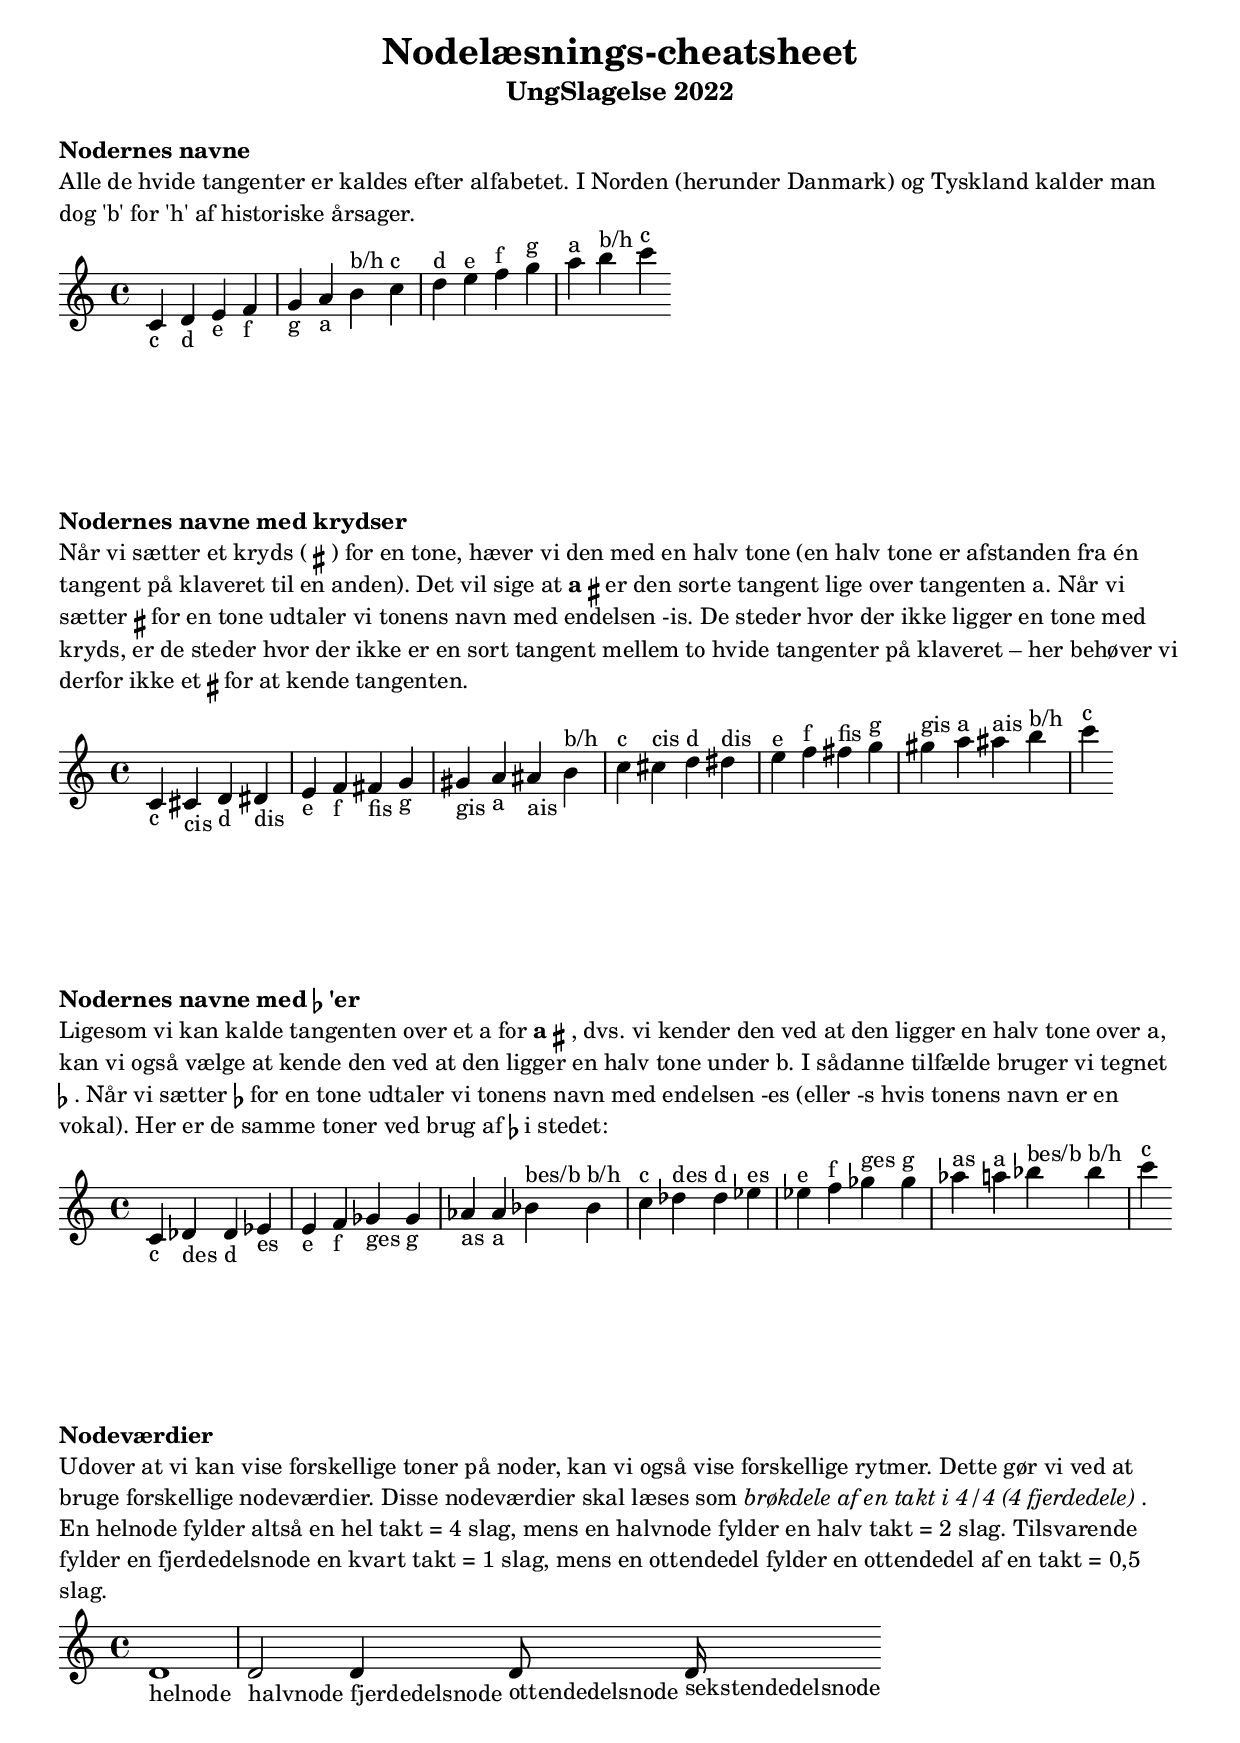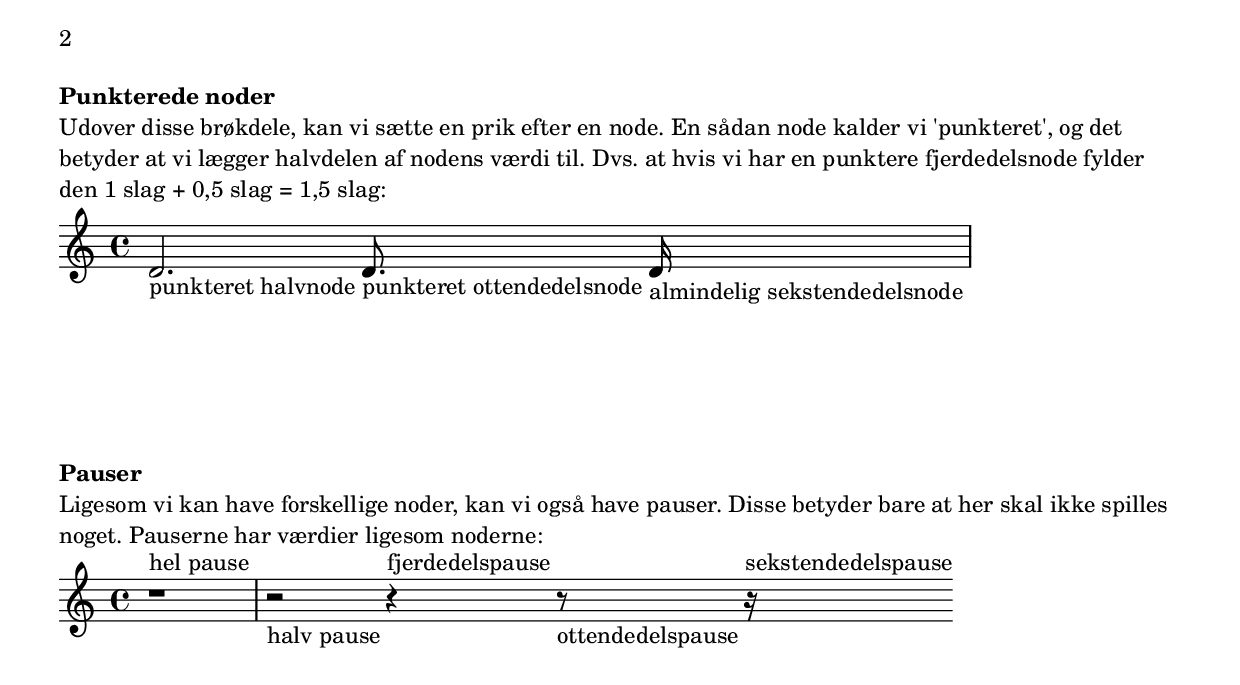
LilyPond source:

\version "2.22.2"

\header {
title = "Nodelæsnings-cheatsheet"
subtitle = "UngSlagelse 2022"
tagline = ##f
}

\layout {
indent = #0
}

% Nodernes navne
\markup {
  \column {
    \vspace #1
    \line { \bold { Nodernes navne } }
    \wordwrap {
      Alle de hvide tangenter er kaldes efter alfabetet. I Norden (herunder
      Danmark) og Tyskland kalder man dog 'b' for 'h' af historiske årsager.
    }
  }
}
\relative c' {
  \textLengthOn
  c4_"c" d_"d" e_"e" f_"f" g_"g"
  a_"a" b^"b/h" c^"c" d^"d" e^"e" f^"f" g^"g"
  a^"a" b^"b/h" c^"c"
}

% Nodernes navne med krydser
\markup {
  \column {
    \line { \bold { Nodernes navne med krydser } }
  \line {
    \wordwrap {
      Når vi sætter et kryds (\sharp) for en tone, hæver vi den med en halv tone (en halv tone
      er afstanden fra én tangent på klaveret til en anden). Det vil sige at \bold{a}\sharp er den sorte
      tangent lige over tangenten a.
      Når vi sætter \sharp for en tone udtaler vi tonens navn med endelsen -is.
      De steder hvor der ikke ligger en tone med kryds, er de steder hvor der ikke er en sort tangent mellem
      to hvide tangenter på klaveret – her behøver vi derfor ikke et \sharp for at kende tangenten.
    }
  }
  }
}
\relative c' {
  \textLengthOn
  c4_"c" cis_"cis" d_"d" dis_"dis" e_"e" f_"f" fis_"fis" g_"g" gis_"gis"
  a_"a" ais_"ais" b^"b/h"
  c^"c" cis^"cis" d^"d" dis^"dis" e^"e" f^"f" fis^"fis" g^"g" gis^"gis"
  a^"a" ais^"ais" b^"b/h" c^"c"
}

% Nodernes navne med b'er
\markup {
  \column {
    \line { \bold { Nodernes navne med \flat'er } }
  \line {
    \wordwrap {
      Ligesom vi kan kalde tangenten over et a for \bold{a}\sharp, dvs. vi kender den
      ved at den ligger en halv tone over a, kan vi også vælge at kende den ved at den
      ligger en halv tone under b. I sådanne tilfælde bruger vi tegnet \flat.
      Når vi sætter \flat for en tone udtaler vi tonens navn med endelsen -es (eller -s hvis tonens navn er en vokal).
      Her er de samme toner ved brug af \flat i stedet:
    }
  }
  }
}
\relative c' {
  \textLengthOn
  c4_"c" des_"des" des_"d" es_"es" e_"e" f_"f" ges_"ges" ges_"g"
  as_"as" as_"a" bes^"bes/b" bes^"b/h" c^"c"
   des^"des" des^"d" es^"es" es^"e" f^"f" ges^"ges" ges^"g"
  as^"as" a^"a" bes^"bes/b" bes^"b/h" c^"c"
  \textLengthOn
}

% Nodeværdier
\markup {
  \column {
    \line { \bold { Nodeværdier } }
  \line {
    \wordwrap {
      Udover at vi kan vise forskellige toner på noder, kan vi også vise forskellige rytmer.
      Dette gør vi ved at bruge forskellige nodeværdier. Disse nodeværdier skal læses som \italic{brøkdele
      af en takt i 4/4 (4 fjerdedele)}.
      En helnode fylder altså en hel takt = 4 slag, mens en halvnode fylder en halv takt = 2 slag.
      Tilsvarende fylder en fjerdedelsnode en kvart takt = 1 slag, mens en ottendedel fylder en ottendedel
      af en takt = 0,5 slag.
    }
  }
  }
}
\relative c' {
  \textLengthOn
  d1_"helnode" d2_"halvnode" d4_"fjerdedelsnode" d8_"ottendedelsnode" d16_"sekstendedelsnode"
}

\pageBreak
% Punkterede noder
\markup {
  \column {
    \vspace #1
    \line { \bold { Punkterede noder } }
  \line {
    \wordwrap {
      Udover disse brøkdele, kan vi sætte en prik efter en node. En sådan node
      kalder vi 'punkteret', og det betyder at vi lægger halvdelen af nodens
      værdi til. Dvs. at hvis vi har en punktere fjerdedelsnode fylder den 1 slag + 0,5 slag = 1,5 slag:
    }
  }
  }
}
\relative c' {
  \textLengthOn
  \autoBeamOff
  d2._"punkteret halvnode" d8._"punkteret ottendedelsnode" d16_"almindelig sekstendedelsnode"
}

% Pauser
\markup {
  \column {
    \line { \bold { Pauser } }
  \line {
    \wordwrap {
      Ligesom vi kan have forskellige noder, kan vi også have pauser. Disse betyder bare at her skal
      ikke spilles noget. Pauserne har værdier ligesom noderne:
    }
  }
  }
}
\relative c' {
  \textLengthOn
  r1^"hel pause" r2_"halv pause" r4^"fjerdedelspause" r8_"ottendedelspause" r16^"sekstendedelspause"
}
